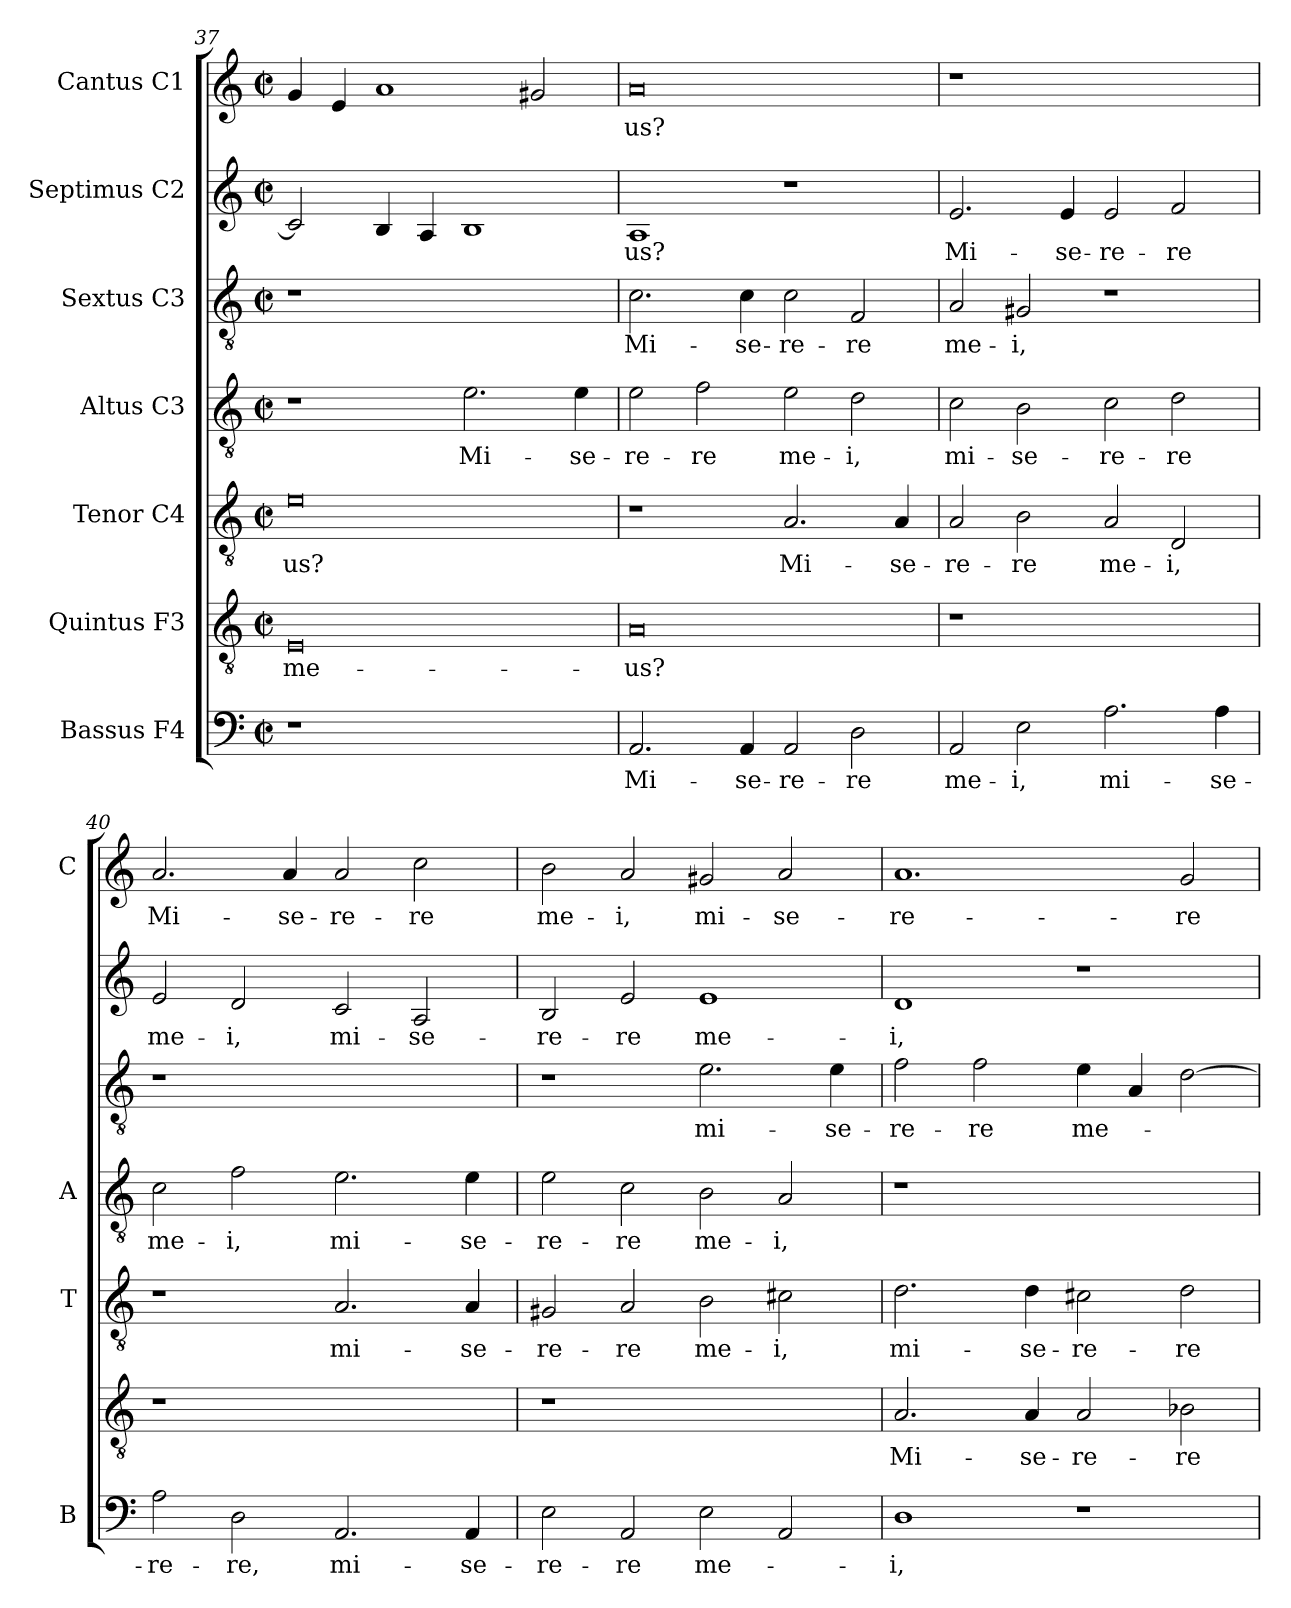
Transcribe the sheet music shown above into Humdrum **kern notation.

**kern	**text	**kern	**text	**kern	**text	**kern	**text	**kern	**text	**kern	**text	**kern	**text
*part7	*part7	*part6	*part6	*part5	*part5	*part4	*part4	*part3	*part3	*part2	*part2	*part1	*part1
*staff7	*staff7	*staff6	*staff6	*staff5	*staff5	*staff4	*staff4	*staff3	*staff3	*staff2	*staff2	*staff1	*staff1
*I"Bassus F4	*	*I"Quintus F3	*	*I"Tenor C4	*	*I"Altus C3	*	*I"Sextus C3	*	*I"Septimus C2	*	*I"Cantus C1	*
*I'B	*	*	*	*I'T	*	*I'A	*	*	*	*	*	*I'C	*
!!LO:PB:g=z
*clefF4	*	*clefGv2	*	*clefGv2	*	*clefGv2	*	*clefGv2	*	*clefG2	*	*clefG2	*
*k[]	*	*k[]	*	*k[]	*	*k[]	*	*k[]	*	*k[]	*	*k[]	*
*C:	*	*C:	*	*C:	*	*C:	*	*C:	*	*C:	*	*C:	*
*M2/2	*	*M2/2	*	*M2/2	*	*M2/2	*	*M2/2	*	*M2/2	*	*M2/2	*
*met(c|)	*	*met(c|)	*	*met(c|)	*	*met(c|)	*	*met(c|)	*	*met(c|)	*	*met(c|)	*
=37	=37	=37	=37	=37	=37	=37	=37	=37	=37	=37	=37	=37	=37
!	!	!	!LO:LY:b	!	!LO:LY:b	!	!	!	!	!	!	!	!
1r	.	0E	me-	0e	-us?	1r	.	1r	.	2c/]	.	4g/	.
.	.	.	.	.	.	.	.	.	.	.	.	4e/	.
.	.	.	.	.	.	.	.	.	.	4B/	.	1a	.
.	.	.	.	.	.	.	.	.	.	4A/	.	.	.
!	!	!	!	!	!	!	!LO:LY:b	!	!	!	!	!	!
1ryy	.	.	.	.	.	2.e\	Mi-	1ryy	.	1B	.	.	.
.	.	.	.	.	.	.	.	.	.	.	.	2g#/	.
!	!	!	!	!	!	!	!LO:LY:b	!	!	!	!	!	!
.	.	.	.	.	.	4e\	-se-	.	.	.	.	.	.
=38	=38	=38	=38	=38	=38	=38	=38	=38	=38	=38	=38	=38	=38
!	!LO:LY:b	!	!LO:LY:b	!	!	!	!LO:LY:b	!	!LO:LY:b	!	!LO:LY:b	!	!LO:LY:b
2.AA/	Mi-	0A	-us?	1r	.	2e\	-re-	2.c\	Mi-	1A	-us?	0a	-us?
!	!	!	!	!	!	!	!LO:LY:b	!	!	!	!	!	!
.	.	.	.	.	.	2f\	-re	.	.	.	.	.	.
!	!LO:LY:b	!	!	!	!	!	!	!	!LO:LY:b	!	!	!	!
4AA/	-se-	.	.	.	.	.	.	4c\	-se-	.	.	.	.
!	!LO:LY:b	!	!	!	!LO:LY:b	!	!LO:LY:b	!	!LO:LY:b	!	!	!	!
2AA/	-re-	.	.	2.A/	Mi-	2e\	me-	2c\	-re-	1r	.	.	.
!	!LO:LY:b	!	!	!	!	!	!LO:LY:b	!	!LO:LY:b	!	!	!	!
2D\	-re	.	.	.	.	2d\	-i,	2F/	-re	.	.	.	.
!	!	!	!	!	!LO:LY:b	!	!	!	!	!	!	!	!
.	.	.	.	4A/	-se-	.	.	.	.	.	.	.	.
=39	=39	=39	=39	=39	=39	=39	=39	=39	=39	=39	=39	=39	=39
!	!LO:LY:b	!	!	!	!LO:LY:b	!	!LO:LY:b	!	!LO:LY:b	!	!LO:LY:b	!	!
2AA/	me-	1r	.	2A/	-re-	2c\	mi-	2A/	me-	2.e/	Mi-	1r	.
!	!LO:LY:b	!	!	!	!LO:LY:b	!	!LO:LY:b	!	!LO:LY:b	!	!	!	!
2E\	-i,	.	.	2B\	-re	2B\	-se-	2G#X/	-i,	.	.	.	.
!	!	!	!	!	!	!	!	!	!	!	!LO:LY:b	!	!
.	.	.	.	.	.	.	.	.	.	4e/	-se-	.	.
!	!LO:LY:b	!	!	!	!LO:LY:b	!	!LO:LY:b	!	!	!	!LO:LY:b	!	!
2.A\	mi-	1ryy	.	2A/	me-	2c\	-re-	1r	.	2e/	-re-	1ryy	.
!	!	!	!	!	!LO:LY:b	!	!LO:LY:b	!	!	!	!LO:LY:b	!	!
.	.	.	.	2D/	-i,	2d\	-re	.	.	2f/	-re	.	.
!	!LO:LY:b	!	!	!	!	!	!	!	!	!	!	!	!
4A\	-se-	.	.	.	.	.	.	.	.	.	.	.	.
=40	=40	=40	=40	=40	=40	=40	=40	=40	=40	=40	=40	=40	=40
!	!LO:LY:b	!	!	!	!	!	!LO:LY:b	!	!	!	!LO:LY:b	!	!LO:LY:b
2A\	-re-	1r	.	1r	.	2c\	me-	1r	.	2e/	me-	2.a/	Mi-
!	!LO:LY:b	!	!	!	!	!	!LO:LY:b	!	!	!	!LO:LY:b	!	!
2D\	-re,	.	.	.	.	2f\	-i,	.	.	2d/	-i,	.	.
!	!	!	!	!	!	!	!	!	!	!	!	!	!LO:LY:b
.	.	.	.	.	.	.	.	.	.	.	.	4a/	-se-
!	!LO:LY:b	!	!	!	!LO:LY:b	!	!LO:LY:b	!	!	!	!LO:LY:b	!	!LO:LY:b
2.AA/	mi-	1ryy	.	2.A/	mi-	2.e\	mi-	1ryy	.	2c/	mi-	2a/	-re-
!	!	!	!	!	!	!	!	!	!	!	!LO:LY:b	!	!LO:LY:b
.	.	.	.	.	.	.	.	.	.	2A/	-se-	2cc\	-re
!	!LO:LY:b	!	!	!	!LO:LY:b	!	!LO:LY:b	!	!	!	!	!	!
4AA/	-se-	.	.	4A/	-se-	4e\	-se-	.	.	.	.	.	.
=41	=41	=41	=41	=41	=41	=41	=41	=41	=41	=41	=41	=41	=41
!	!LO:LY:b	!	!	!	!LO:LY:b	!	!LO:LY:b	!	!	!	!LO:LY:b	!	!LO:LY:b
2E\	-re-	1r	.	2G#X/	-re-	2e\	-re-	1r	.	2B/	-re-	2b\	me-
!	!LO:LY:b	!	!	!	!LO:LY:b	!	!LO:LY:b	!	!	!	!LO:LY:b	!	!LO:LY:b
2AA/	-re	.	.	2A/	-re	2c\	-re	.	.	2e/	-re	2a/	-i,
!	!LO:LY:b	!	!	!	!LO:LY:b	!	!LO:LY:b	!	!LO:LY:b	!	!LO:LY:b	!	!LO:LY:b
2E\	me-	1ryy	.	2B\	me-	2B\	me-	2.e\	mi-	1e	me-	2g#X/	mi-
!	!	!	!	!	!LO:LY:b	!	!LO:LY:b	!	!	!	!	!	!LO:LY:b
2AA/	.	.	.	2c#X\	-i,	2A/	-i,	.	.	.	.	2a/	-se-
!	!	!	!	!	!	!	!	!	!LO:LY:b	!	!	!	!
.	.	.	.	.	.	.	.	4e\	-se-	.	.	.	.
=42	=42	=42	=42	=42	=42	=42	=42	=42	=42	=42	=42	=42	=42
!	!LO:LY:b	!	!LO:LY:b	!	!LO:LY:b	!	!	!	!LO:LY:b	!	!LO:LY:b	!	!LO:LY:b
1D	-i,	2.A/	Mi-	2.d\	mi-	1r	.	2f\	-re-	1d	-i,	1.a	-re-
!	!	!	!	!	!	!	!	!	!LO:LY:b	!	!	!	!
.	.	.	.	.	.	.	.	2f\	-re	.	.	.	.
!	!	!	!LO:LY:b	!	!LO:LY:b	!	!	!	!	!	!	!	!
.	.	4A/	-se-	4d\	-se-	.	.	.	.	.	.	.	.
!	!	!	!LO:LY:b	!	!LO:LY:b	!	!	!	!LO:LY:b	!	!	!	!
1r	.	2A/	-re-	2c#X\	-re-	1ryy	.	4e\	me-	1r	.	.	.
.	.	.	.	.	.	.	.	4A/	.	.	.	.	.
!	!	!	!LO:LY:b	!	!LO:LY:b	!	!	!	!	!	!	!	!LO:LY:b
.	.	2B-X\	-re	2d\	-re	.	.	[2d\	.	.	.	2g/	-re
=	=	=	=	=	=	=	=	=	=	=	=	=	=
*-	*-	*-	*-	*-	*-	*-	*-	*-	*-	*-	*-	*-	*-
